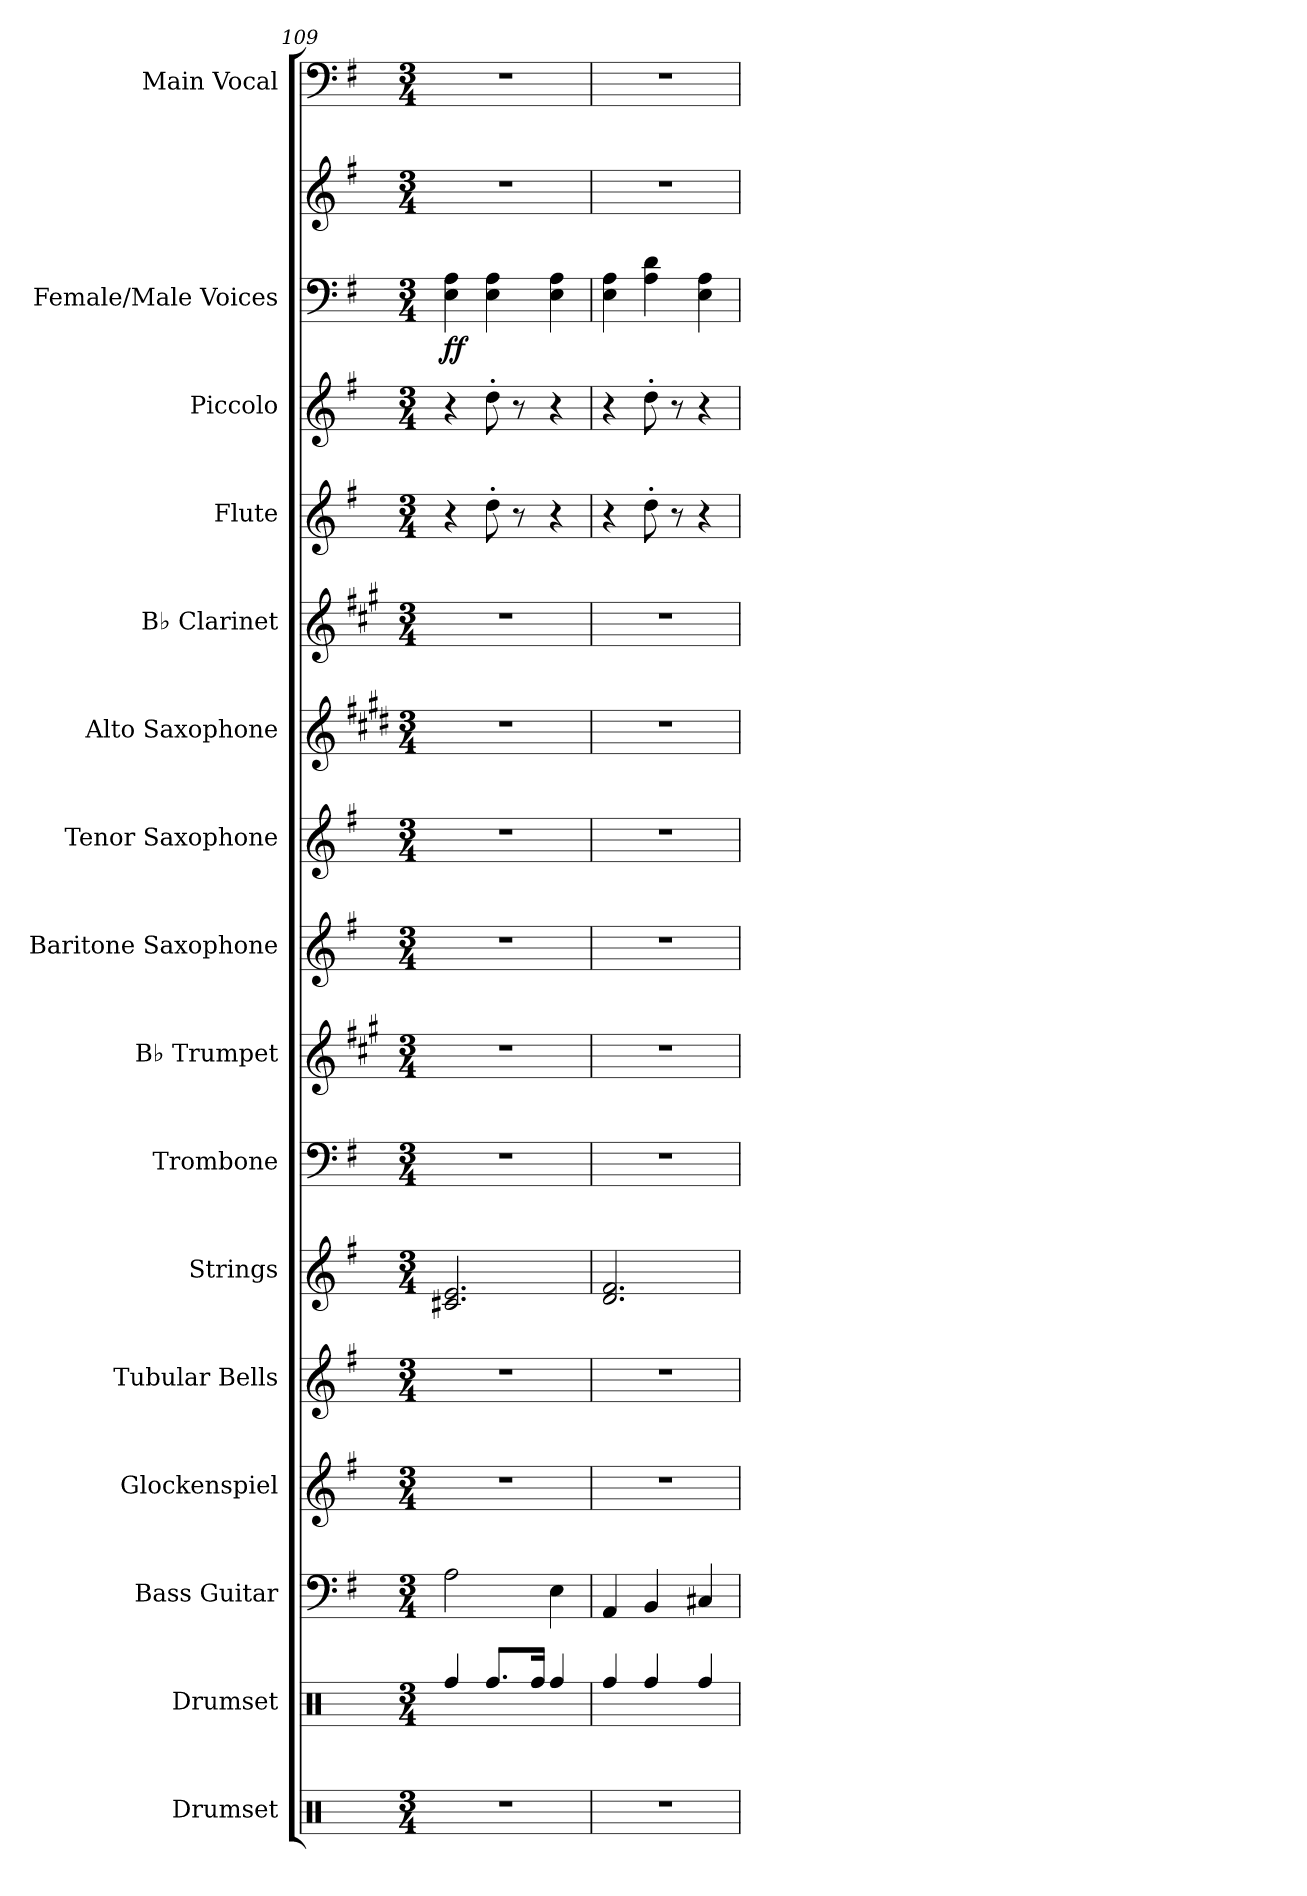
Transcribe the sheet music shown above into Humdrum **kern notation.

**kern	**kern	**kern	**kern	**kern	**kern	**kern	**kern	**kern	**kern	**kern	**kern	**kern	**kern	**kern	**kern	**dynam	**kern
*part16	*part15	*part14	*part13	*part12	*part11	*part10	*part9	*part8	*part7	*part6	*part5	*part4	*part3	*part2	*part2	*part2	*part1
*staff17	*staff16	*staff15	*staff14	*staff13	*staff12	*staff11	*staff10	*staff9	*staff8	*staff7	*staff6	*staff5	*staff4	*staff3	*staff2	*staff2/3	*staff1
*I"Drumset	*I"Drumset	*I"Bass Guitar	*I"Glockenspiel	*I"Tubular Bells	*I"Strings	*I"Trombone	*I"B♭ Trumpet	*I"Baritone Saxophone	*I"Tenor Saxophone	*I"Alto Saxophone	*I"B♭ Clarinet	*I"Flute	*I"Piccolo	*I"Female/Male Voices	*	*	*I"Main Vocal
*I'Drs.	*I'Drs.	*I'B. Guit.	*I'Glk.	*I'Tu. Be.	*I'St.	*I'Tbn.	*I'B♭ Tpt.	*I'Bar. Sax.	*I'T. Sax.	*I'A. Sax.	*I'B♭ Cl.	*I'Fl.	*I'Picc.	*I'Voices	*	*	*I'Main Vcl.
*clefX	*clefX	*clefF4	*clefG2	*clefG2	*clefG2	*clefF4	*clefG2	*clefG2	*clefG2	*clefG2	*clefG2	*clefG2	*clefG2	*clefF4	*clefG2	*	*clefF4
*	*	*ITrd7c12	*ITrd-14c-24	*	*	*	*ITrd1c2	*ITrd12c21	*ITrd8c14	*ITrd5c9	*ITrd1c2	*	*ITrd-7c-12	*	*	*	*
*k[]	*k[]	*k[f#]	*k[f#]	*k[f#]	*k[f#]	*k[f#]	*k[f#]	*k[f#]	*k[f#]	*k[f#]	*k[f#]	*k[f#]	*k[f#]	*k[f#]	*k[f#]	*	*k[f#]
*M3/4	*M3/4	*M3/4	*M3/4	*M3/4	*M3/4	*M3/4	*M3/4	*M3/4	*M3/4	*M3/4	*M3/4	*M3/4	*M3/4	*M3/4	*M3/4	*	*M3/4
=109	=109	=109	=109	=109	=109	=109	=109	=109	=109	=109	=109	=109	=109	=109	=109	=109	=109
!	!	!	!	!	!	!	!	!	!	!	!	!	!	!	!	!LO:DY:b=2	!
2.r	4Rff/	2AA\	2.r	2.r	2.c#X/ 2.e/	2.r	2.r	2.r	2.r	2.r	2.r	4r	4r	4E\ 4A\	2.r	ff	2.r
.	8.Rff/L	.	.	.	.	.	.	.	.	.	.	8dd'\	8ddd'\	4E\ 4A\	.	.	.
.	.	.	.	.	.	.	.	.	.	.	.	8r	8r	.	.	.	.
.	16Rff/Jk	.	.	.	.	.	.	.	.	.	.	.	.	.	.	.	.
.	4Rff/	4EE\	.	.	.	.	.	.	.	.	.	4r	4r	4E\ 4A\	.	.	.
!!LO:PB:g=z
=110	=110	=110	=110	=110	=110	=110	=110	=110	=110	=110	=110	=110	=110	=110	=110	=110	=110
2.r	4Rff/	4AAA/	2.r	2.r	2.d/ 2.f#/	2.r	2.r	2.r	2.r	2.r	2.r	4r	4r	4E\ 4A\	2.r	.	2.r
.	4Rff/	4BBB/	.	.	.	.	.	.	.	.	.	8dd'\	8ddd'\	4A\ 4d\	.	.	.
.	.	.	.	.	.	.	.	.	.	.	.	8r	8r	.	.	.	.
.	4Rff/	4CC#X/	.	.	.	.	.	.	.	.	.	4r	4r	4E\ 4A\	.	.	.
=	=	=	=	=	=	=	=	=	=	=	=	=	=	=	=	=	=
*-	*-	*-	*-	*-	*-	*-	*-	*-	*-	*-	*-	*-	*-	*-	*-	*-	*-
